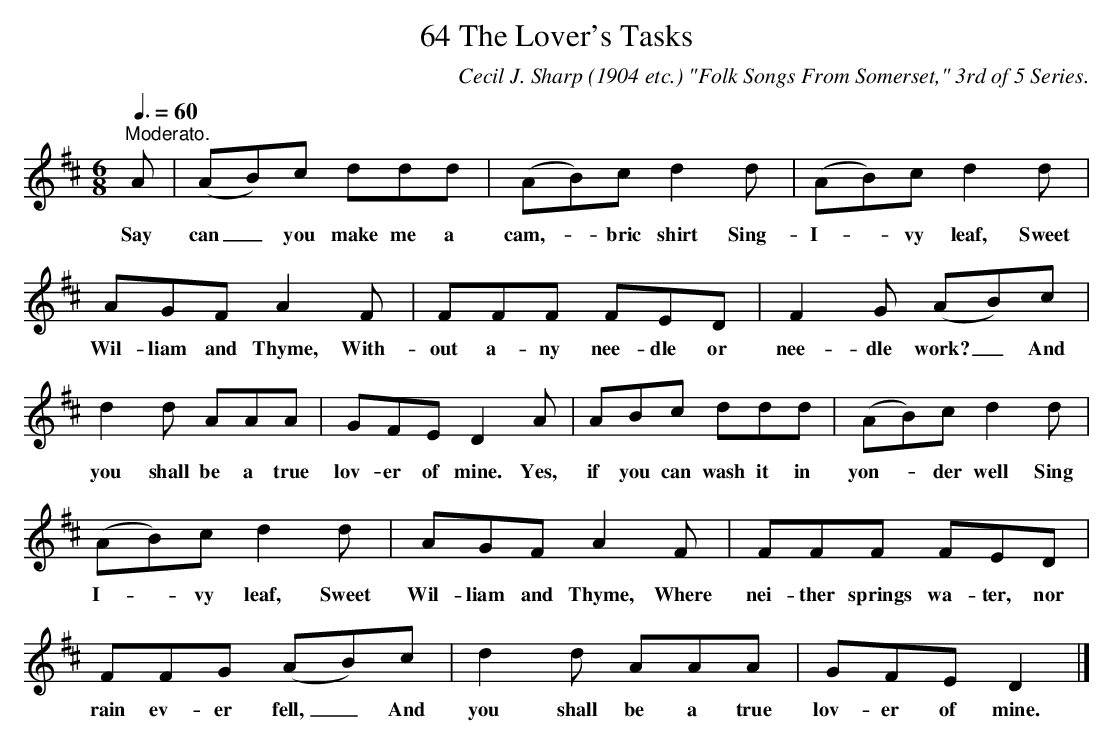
X:1
T:64 The Lover's Tasks
C:Cecil J. Sharp (1904 etc.) "Folk Songs From Somerset," 3rd of 5 Series.
L:1/8
Q:3/8=60
M:6/8
K:D
"^Moderato." A | (AB)c ddd | (AB)c d2 d | (AB)c d2 d |$ AGF A2 F | FFF FED | F2 G (AB)c |$
w: Say|can _ you make me a|cam,- * bric shirt Sing-|I- * vy leaf, Sweet|Wil- liam and Thyme, With-|out a- ny nee- dle or|nee- dle work? _ And|
d2 d AAA | GFE D2 A | ABc ddd | (AB)c d2 d |$ (AB)c d2 d | AGF A2 F | FFF FED |$ FFG (AB)c |
w: you shall be a true|lov- er of mine. Yes,|if you can wash it in|yon- * der well Sing|I- * vy leaf, Sweet|Wil- liam and Thyme, Where|nei- ther springs wa- ter, nor|rain ev- er fell, _ And|
d2 d AAA | GFE D2 |]
w: you shall be a true|lov- er of mine.|
